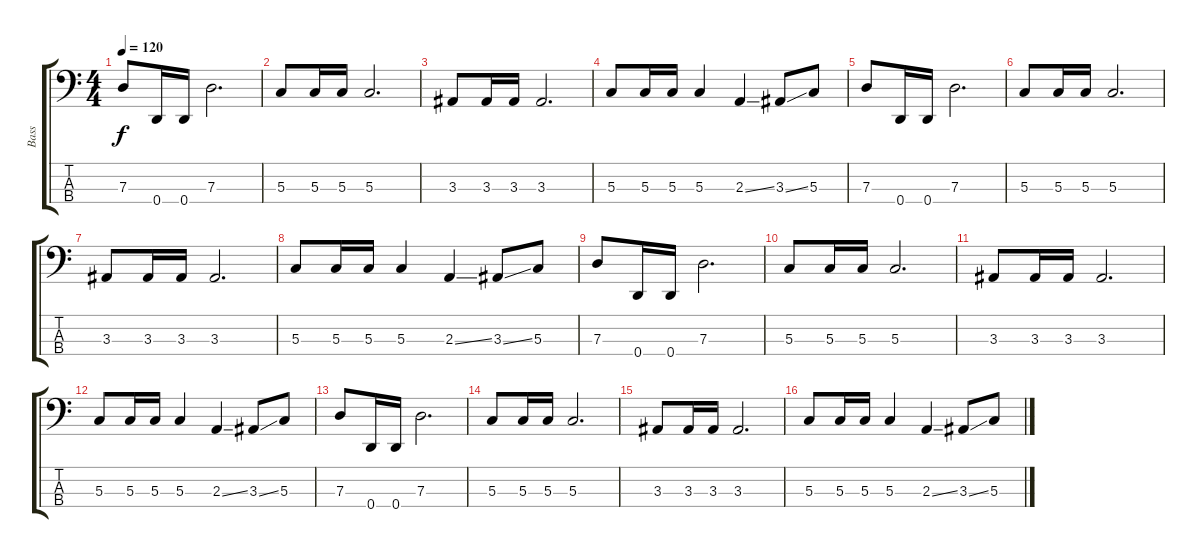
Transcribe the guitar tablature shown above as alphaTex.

\track ("Bass" "Bass") {instrument electricbassfinger}
\staff {score tabs}
\tuning (F2 C2 G1 D1) {hide}
\ts (4 4)
\tempo 120
\clef f4
\ks c
7.3.8{dy f} 0.4.16 0.4.16 7.3.2{d} |
5.3.8 5.3.16 5.3.16 5.3.2{d} |
3.3.8 3.3.16 3.3.16 3.3.2{d} |
5.3.8 5.3.16 5.3.16 5.3.4 2.3{ss}.4 3.3{ss}.8 5.3.8 |
7.3.8 0.4.16 0.4.16 7.3.2{d} |
5.3.8 5.3.16 5.3.16 5.3.2{d} |
3.3.8 3.3.16 3.3.16 3.3.2{d} |
5.3.8 5.3.16 5.3.16 5.3.4 2.3{ss}.4 3.3{ss}.8 5.3.8 |
7.3.8 0.4.16 0.4.16 7.3.2{d} |
5.3.8 5.3.16 5.3.16 5.3.2{d} |
3.3.8 3.3.16 3.3.16 3.3.2{d} |
5.3.8 5.3.16 5.3.16 5.3.4 2.3{ss}.4 3.3{ss}.8 5.3.8 |
7.3.8 0.4.16 0.4.16 7.3.2{d} |
5.3.8 5.3.16 5.3.16 5.3.2{d} |
3.3.8 3.3.16 3.3.16 3.3.2{d} |
5.3.8 5.3.16 5.3.16 5.3.4 2.3{ss}.4 3.3{ss}.8 5.3.8
